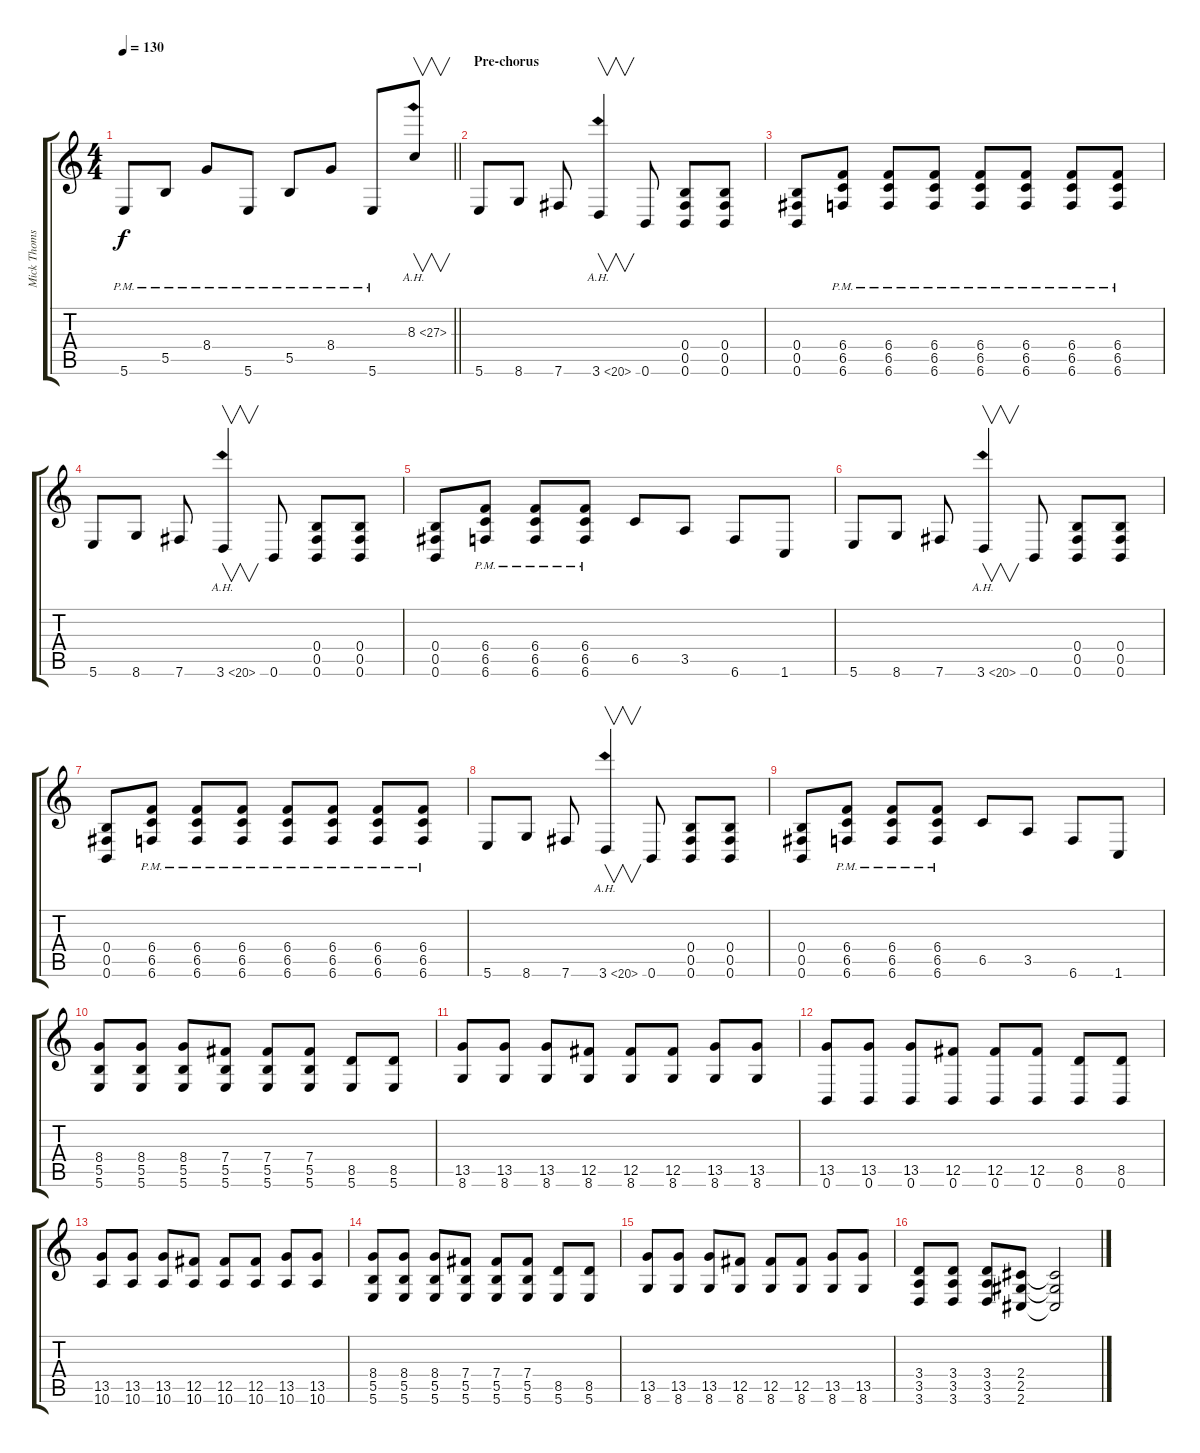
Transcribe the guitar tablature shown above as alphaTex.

\track ("Mick Thomson" "Mick Thoms") {instrument distortionguitar}
\staff {score tabs}
\tuning (Db4 Ab3 E3 B2 Gb2 B1) {hide}
\ts (4 4)
\tempo 130
\clef g2
\barLineRight lightlight
\ks c
5.6{pm}.8{dy f} 5.5{pm}.8 8.4{pm}.8 5.6{pm}.8 5.5{pm}.8 8.4{pm}.8 5.6{pm}.8 8.3{ah 19}.8{v} |
\section ("" "Pre-chorus")
5.6.8 8.6.8 7.6.8 3.6{ah 17}.4{v} 0.6.8 (0.4 0.5 0.6).8 (0.4 0.5 0.6).8 |
(0.4 0.5 0.6).8 (6.4{pm} 6.5{pm} 6.6{pm}).8 (6.4{pm} 6.5{pm} 6.6{pm}).8 (6.4{pm} 6.5{pm} 6.6{pm}).8 (6.4{pm} 6.5{pm} 6.6{pm}).8 (6.4{pm} 6.5{pm} 6.6{pm}).8 (6.4{pm} 6.5{pm} 6.6{pm}).8 (6.4{pm} 6.5{pm} 6.6{pm}).8 |
5.6.8 8.6.8 7.6.8 3.6{ah 17}.4{v} 0.6.8 (0.4 0.5 0.6).8 (0.4 0.5 0.6).8 |
(0.4 0.5 0.6).8 (6.4{pm} 6.5{pm} 6.6{pm}).8 (6.4{pm} 6.5{pm} 6.6{pm}).8 (6.4{pm} 6.5{pm} 6.6{pm}).8 6.5.8 3.5.8 6.6.8 1.6.8 |
5.6.8 8.6.8 7.6.8 3.6{ah 17}.4{v} 0.6.8 (0.4 0.5 0.6).8 (0.4 0.5 0.6).8 |
(0.4 0.5 0.6).8 (6.4{pm} 6.5{pm} 6.6{pm}).8 (6.4{pm} 6.5{pm} 6.6{pm}).8 (6.4{pm} 6.5{pm} 6.6{pm}).8 (6.4{pm} 6.5{pm} 6.6{pm}).8 (6.4{pm} 6.5{pm} 6.6{pm}).8 (6.4{pm} 6.5{pm} 6.6{pm}).8 (6.4{pm} 6.5{pm} 6.6{pm}).8 |
5.6.8 8.6.8 7.6.8 3.6{ah 17}.4{v} 0.6.8 (0.4 0.5 0.6).8 (0.4 0.5 0.6).8 |
(0.4 0.5 0.6).8 (6.4{pm} 6.5{pm} 6.6{pm}).8 (6.4{pm} 6.5{pm} 6.6{pm}).8 (6.4{pm} 6.5{pm} 6.6{pm}).8 6.5.8 3.5.8 6.6.8 1.6.8 |
(8.4 5.5 5.6).8 (8.4 5.5 5.6).8 (8.4 5.5 5.6).8 (7.4 5.5 5.6).8 (7.4 5.5 5.6).8 (7.4 5.5 5.6).8 (8.5 5.6).8 (8.5 5.6).8 |
(13.5 8.6).8 (13.5 8.6).8 (13.5 8.6).8 (12.5 8.6).8 (12.5 8.6).8 (12.5 8.6).8 (13.5 8.6).8 (13.5 8.6).8 |
(13.5 0.6).8 (13.5 0.6).8 (13.5 0.6).8 (12.5 0.6).8 (12.5 0.6).8 (12.5 0.6).8 (8.5 0.6).8 (8.5 0.6).8 |
(13.5 10.6).8 (13.5 10.6).8 (13.5 10.6).8 (12.5 10.6).8 (12.5 10.6).8 (12.5 10.6).8 (13.5 10.6).8 (13.5 10.6).8 |
(8.4 5.5 5.6).8 (8.4 5.5 5.6).8 (8.4 5.5 5.6).8 (7.4 5.5 5.6).8 (7.4 5.5 5.6).8 (7.4 5.5 5.6).8 (8.5 5.6).8 (8.5 5.6).8 |
(13.5 8.6).8 (13.5 8.6).8 (13.5 8.6).8 (12.5 8.6).8 (12.5 8.6).8 (12.5 8.6).8 (13.5 8.6).8 (13.5 8.6).8 |
(3.4 3.5 3.6).8 (3.4 3.5 3.6).8 (3.4 3.5 3.6).8 (2.4 2.5 2.6).8 (2.4{t} 2.5{t} 2.6{t}).2
